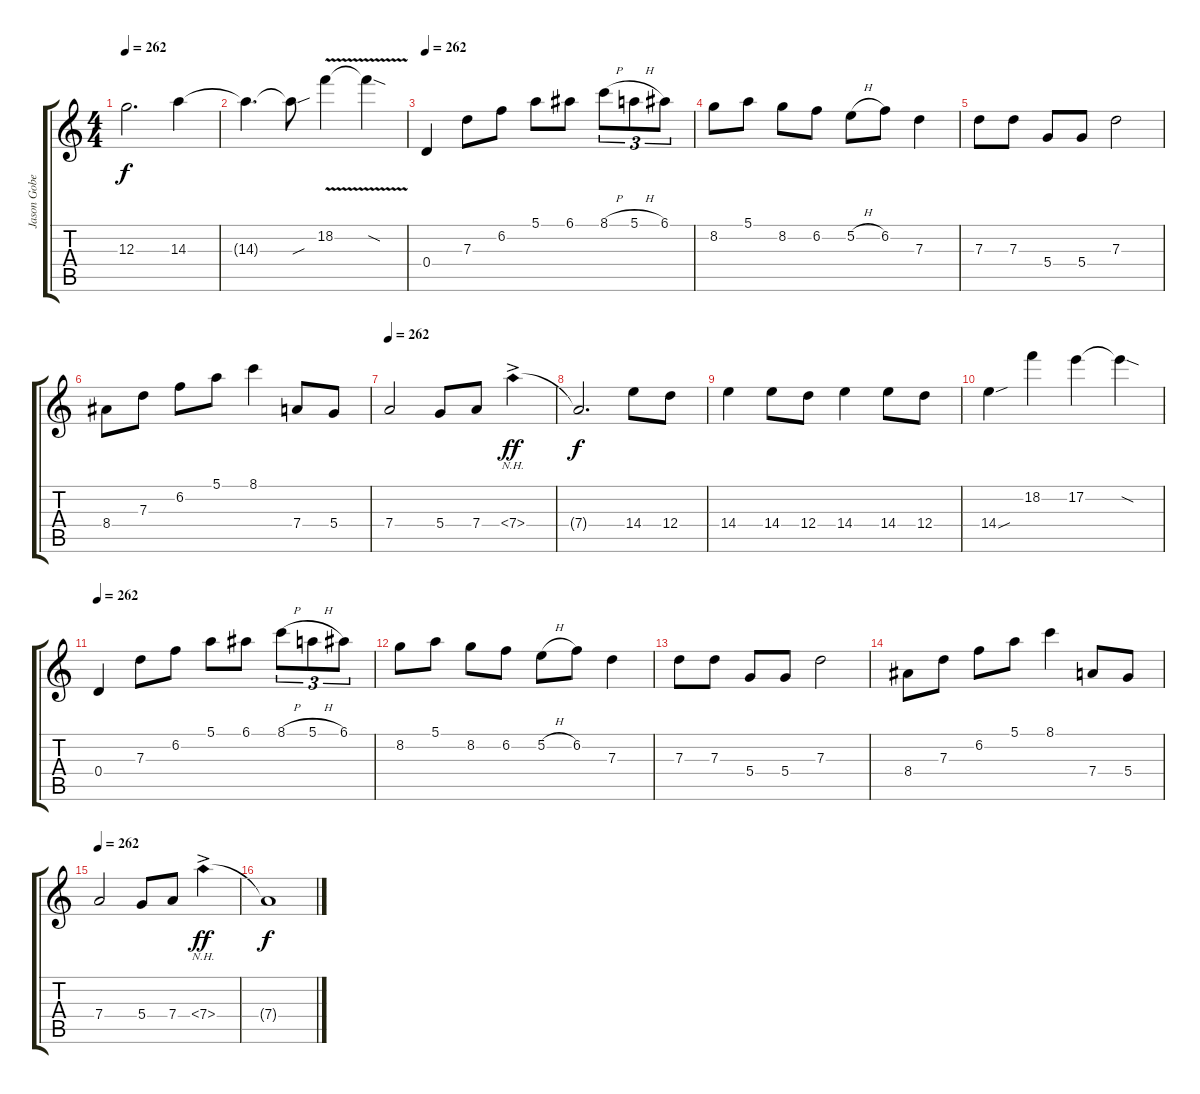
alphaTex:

\track ("Jason Gobel" "Jason Gobe") {instrument distortionguitar}
\staff {score tabs}
\tuning (E4 B3 G3 D3 A2 E2) {hide}
\ts (4 4)
\tempo 262
\clef g2
\ks c
12.3{t}.2{d dy f} 14.3.4 |
14.3{t}.4{d} 14.3{sou t}.8 18.2{v}.4 18.2{sod t}.4 |
\tempo 262
0.4.4 7.3.8 6.2.8 5.1.8 6.1.8 8.1{h}.8{tu (3 2)} 5.1{h}.8{tu (3 2)} 6.1.8{tu (3 2)} |
8.2.8 5.1.8 8.2.8 6.2.8 5.2{h}.8 6.2.8 7.3.4 |
7.3.8 7.3.8 5.4.8 5.4.8 7.3.2 |
8.4.8 7.3.8 6.2.8 5.1.8 8.1.4 7.4.8 5.4.8 |
\tempo 262
7.4.2 5.4.8 7.4.8 7.4{nh ac}.4{dy ff} |
7.4{t}.2{d dy f} 14.4.8 12.4.8 |
14.4.4 14.4.8 12.4.8 14.4.4 14.4.8 12.4.8 |
14.4{sou}.4 18.2.4 17.2.4 17.2{sod t}.4 |
\tempo 262
0.4.4 7.3.8 6.2.8 5.1.8 6.1.8 8.1{h}.8{tu (3 2)} 5.1{h}.8{tu (3 2)} 6.1.8{tu (3 2)} |
8.2.8 5.1.8 8.2.8 6.2.8 5.2{h}.8 6.2.8 7.3.4 |
7.3.8 7.3.8 5.4.8 5.4.8 7.3.2 |
8.4.8 7.3.8 6.2.8 5.1.8 8.1.4 7.4.8 5.4.8 |
\tempo 262
7.4.2 5.4.8 7.4.8 7.4{nh ac}.4{dy ff} |
7.4{t}.1{dy f}
